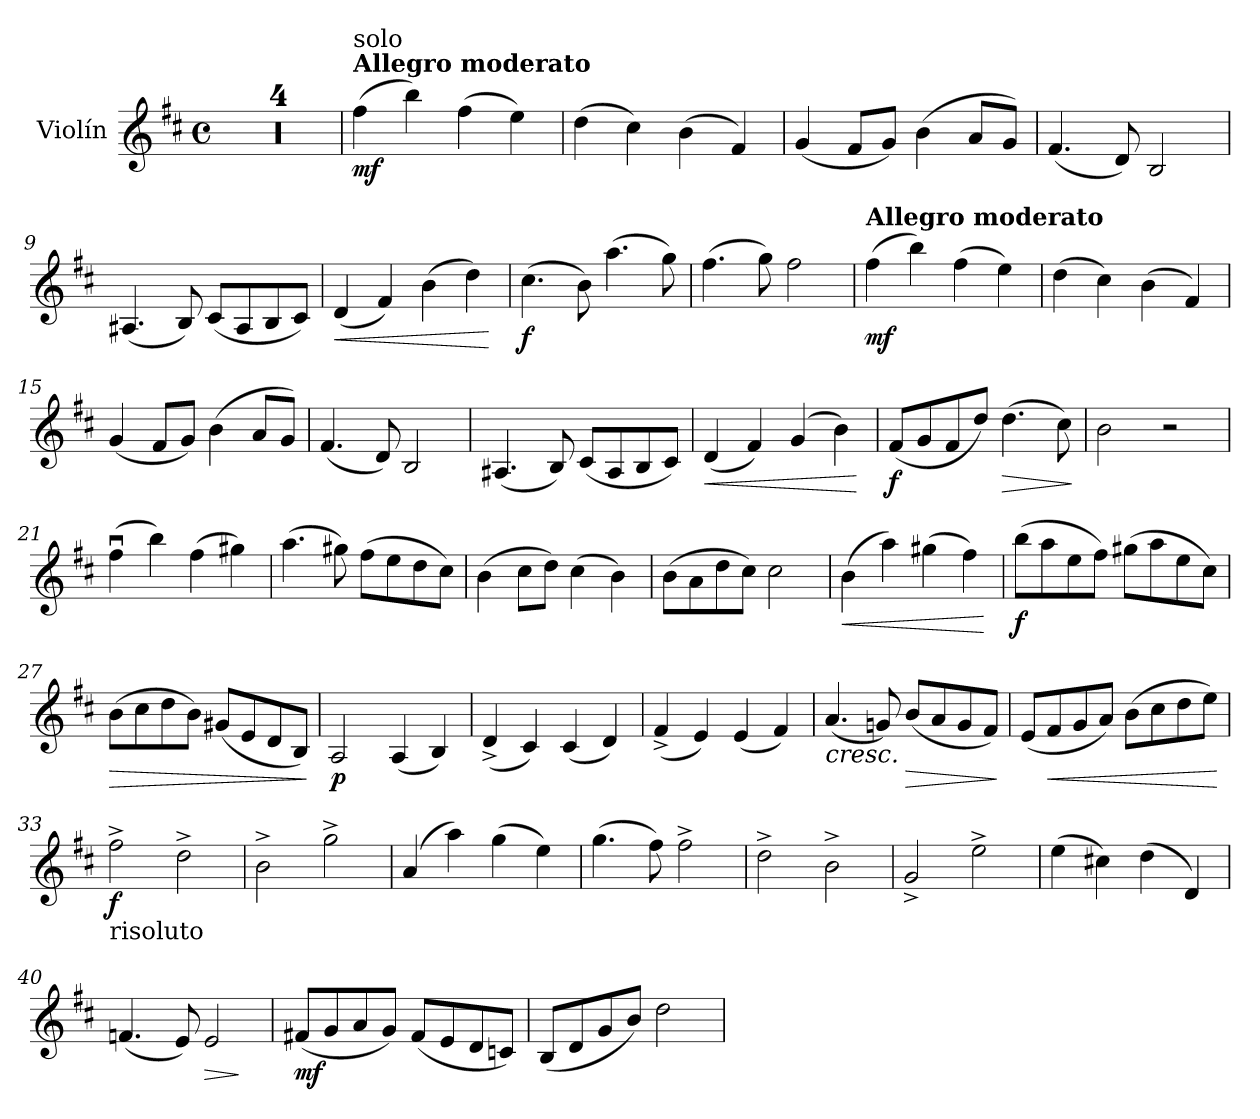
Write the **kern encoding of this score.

**kern	**dynam
*part1	*part1
*staff1	*staff1
*I"Violín	*
*I'Vln.	*
*clefG2	*
*k[f#c#]	*
*M4/4	*
*met(c)	*
=1	=1
1r	.
=2	=2
1r	.
=3	=3
1r	.
=4	=4
1r	.
=5	=5
!LO:TX:a:B:t=Allegro moderato	!
!LO:TX:a:t=solo	!
!	!LO:DY:b
(>4ff#\	mf
4bb\)	.
(>4ff#\	.
4ee\)	.
=6	=6
(>4dd\	.
4cc#\)	.
(>4b\	.
4f#/)	.
=7	=7
(<4g/	.
8f#/L	.
8g/J)	.
(>4b\	.
8a/L	.
8g/J)	.
=8	=8
(<4.f#/	.
8d/)	.
2B/	.
!!LO:LB:g=z
=9	=9
(<4.A#X/	.
8B/)	.
(<8c#/L	.
8A#/	.
8B/	.
8c#/J)	.
=10	=10
!	!LO:HP:b
(<4d/	<
4f#/)	.
(>4b\	.
4dd\)	.
.	[
=11	=11
!	!LO:DY:b
(>4.cc#\	f
8b\)	.
(>4.aa\	.
8gg\)	.
=12	=12
(>4.ff#\	.
8gg\)	.
2ff#\	.
!!LO:LB:g=z
=13	=13
!LO:TX:a:B:t=Allegro moderato	!
!	!LO:DY:b
(>4ff#\	mf
4bb\)	.
(>4ff#\	.
4ee\)	.
=14	=14
(>4dd\	.
4cc#\)	.
(>4b\	.
4f#/)	.
=15	=15
(<4g/	.
8f#/L	.
8g/J)	.
(>4b\	.
8a/L	.
8g/J)	.
=16	=16
(<4.f#/	.
8d/)	.
2B/	.
!!LO:LB:g=z
=17	=17
(<4.A#X/	.
8B/)	.
(<8c#/L	.
8A#/	.
8B/	.
8c#/J)	.
=18	=18
!	!LO:HP:b
(<4d/	<
4f#/)	.
(>4g/	.
4b\)	.
.	[
=19	=19
!	!LO:DY:b
(<8f#/L	f
8g/	.
8f#/	.
8dd/J)	.
!	!LO:HP:b
(>4.dd\	>
8cc#\)	.
.	]
=20	=20
2b\	.
2r	.
!!LO:LB:g=z
=21	=21
(>4ff#u\	.
4bb\)	.
(>4ff#\	.
4gg#X\)	.
=22	=22
(>4.aa\	.
8gg#X\)	.
(>8ff#\L	.
8ee\	.
8dd\	.
8cc#\J)	.
=23	=23
(>4b\	.
8cc#\L	.
8dd\J)	.
(>4cc#\	.
4b\)	.
=24	=24
(>8b\L	.
8a\	.
8dd\	.
8cc#\J)	.
2cc#\	.
!!LO:LB:g=z
=25	=25
!	!LO:HP:b
(>4b\	<
4aa\)	.
(>4gg#X\	.
4ff#\)	.
.	[
=26	=26
!	!LO:DY:b
(>8bb\L	f
8aa\	.
8ee\	.
8ff#\J)	.
(>8gg#X\L	.
8aa\	.
8ee\	.
8cc#\J)	.
=27	=27
!	!LO:HP:b
(>8b\L	>
8cc#\	.
8dd\	.
8b\J)	.
(<8g#X/L	.
8e/	.
8d/	.
8B/J)	.
.	]
!!LO:LB:g=z
=28	=28
!	!LO:DY:b
2A/	p
(<4A/	.
4B/)	.
=29	=29
(<4d^/	.
4c#/)	.
(<4c#/	.
4d/)	.
=30	=30
(<4f#^/	.
4e/)	.
(<4e/	.
4f#/)	.
=31	=31
!	!LO:HP:b
(<4.a/	<
8gn/)	.
!	!LO:HP:b
(<8b/L	>
8a/	.
8g/	.
8f#/J)	.
.	[ ]
!!LO:LB:g=z
=32	=32
(<8e/L	.
!	!LO:HP:b
8f#/	<
8g/	.
8a/J)	.
(>8b\L	.
8cc#\	.
8dd\	.
8ee\J)	.
.	[
=33	=33
!LO:TX:b:t=risoluto	!
!	!LO:DY:b
2ff#^\	f
2dd^\	.
=34	=34
2b^\	.
2gg^\	.
=35	=35
(>4a/	.
4aa\)	.
(>4gg\	.
4ee\)	.
!!LO:LB:g=z
=36	=36
(>4.gg\	.
8ff#\)	.
2ff#^\	.
=37	=37
2dd^\	.
2b^\	.
=38	=38
2g^/	.
2ee^\	.
=39	=39
(>4ee\	.
4cc#X\)	.
(>4dd\	.
4d/)	.
!!LO:PB:g=z
=40	=40
(<4.fn/	.
8e/)	.
!	!LO:HP:b
2e/	>
.	]
=41	=41
!	!LO:DY:b
(<8f#X/L	mf
8g/	.
8a/	.
8g/J)	.
(<8f#/L	.
8e/	.
8d/	.
8cn/J)	.
=42	=42
(<8B/L	.
8d/	.
8g/	.
8b/J)	.
2dd\	.
=	=
*-	*-
